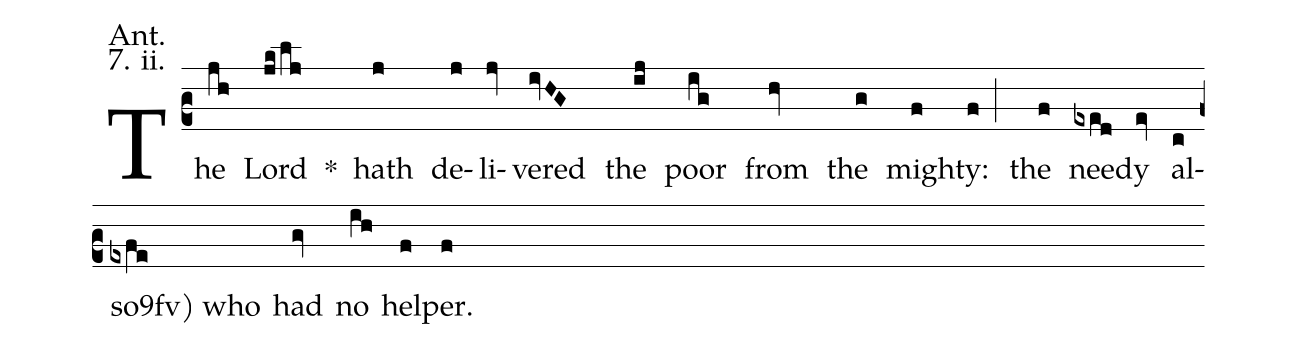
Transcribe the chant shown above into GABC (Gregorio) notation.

annotation: Ant.;
annotation: 7. ii.;
%%
(c2) The(jh) Lord(jk/lj) <sp>*</sp>() hath(j) de(j)li(jv)vered(ivHG) the(ij) poor(ig) from(hv) the(g) migh(f)ty:(f;) the(f) nee(exed)dy(ev) al(c)so9fv) who(exfe) had(gv) no(ih	) hel(f)per.(f)
